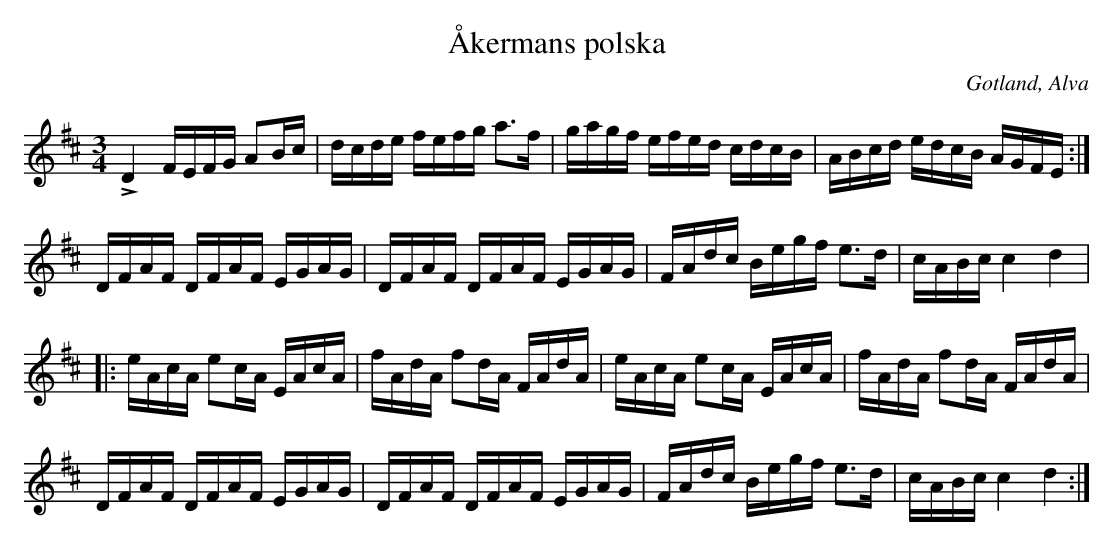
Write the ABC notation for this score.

X:1
T:Åkermans polska
O:Gotland, Alva
M:3/4
L:1/16
K:D
LD4 FEFG A2Bc|dcde fefg a3f|gagf efed cdcB|ABcd edcB AGFE:|
DFAF DFAF EGAG|DFAF DFAF EGAG|FAdc Begf e3d|cABc c4 d4|
|:eAcA e2cA EAcA|fAdA f2dA FAdA|eAcA e2cA EAcA|fAdA f2dA FAdA|
DFAF DFAF EGAG|DFAF DFAF EGAG|FAdc Begf e3d|cABc c4 d4:|
